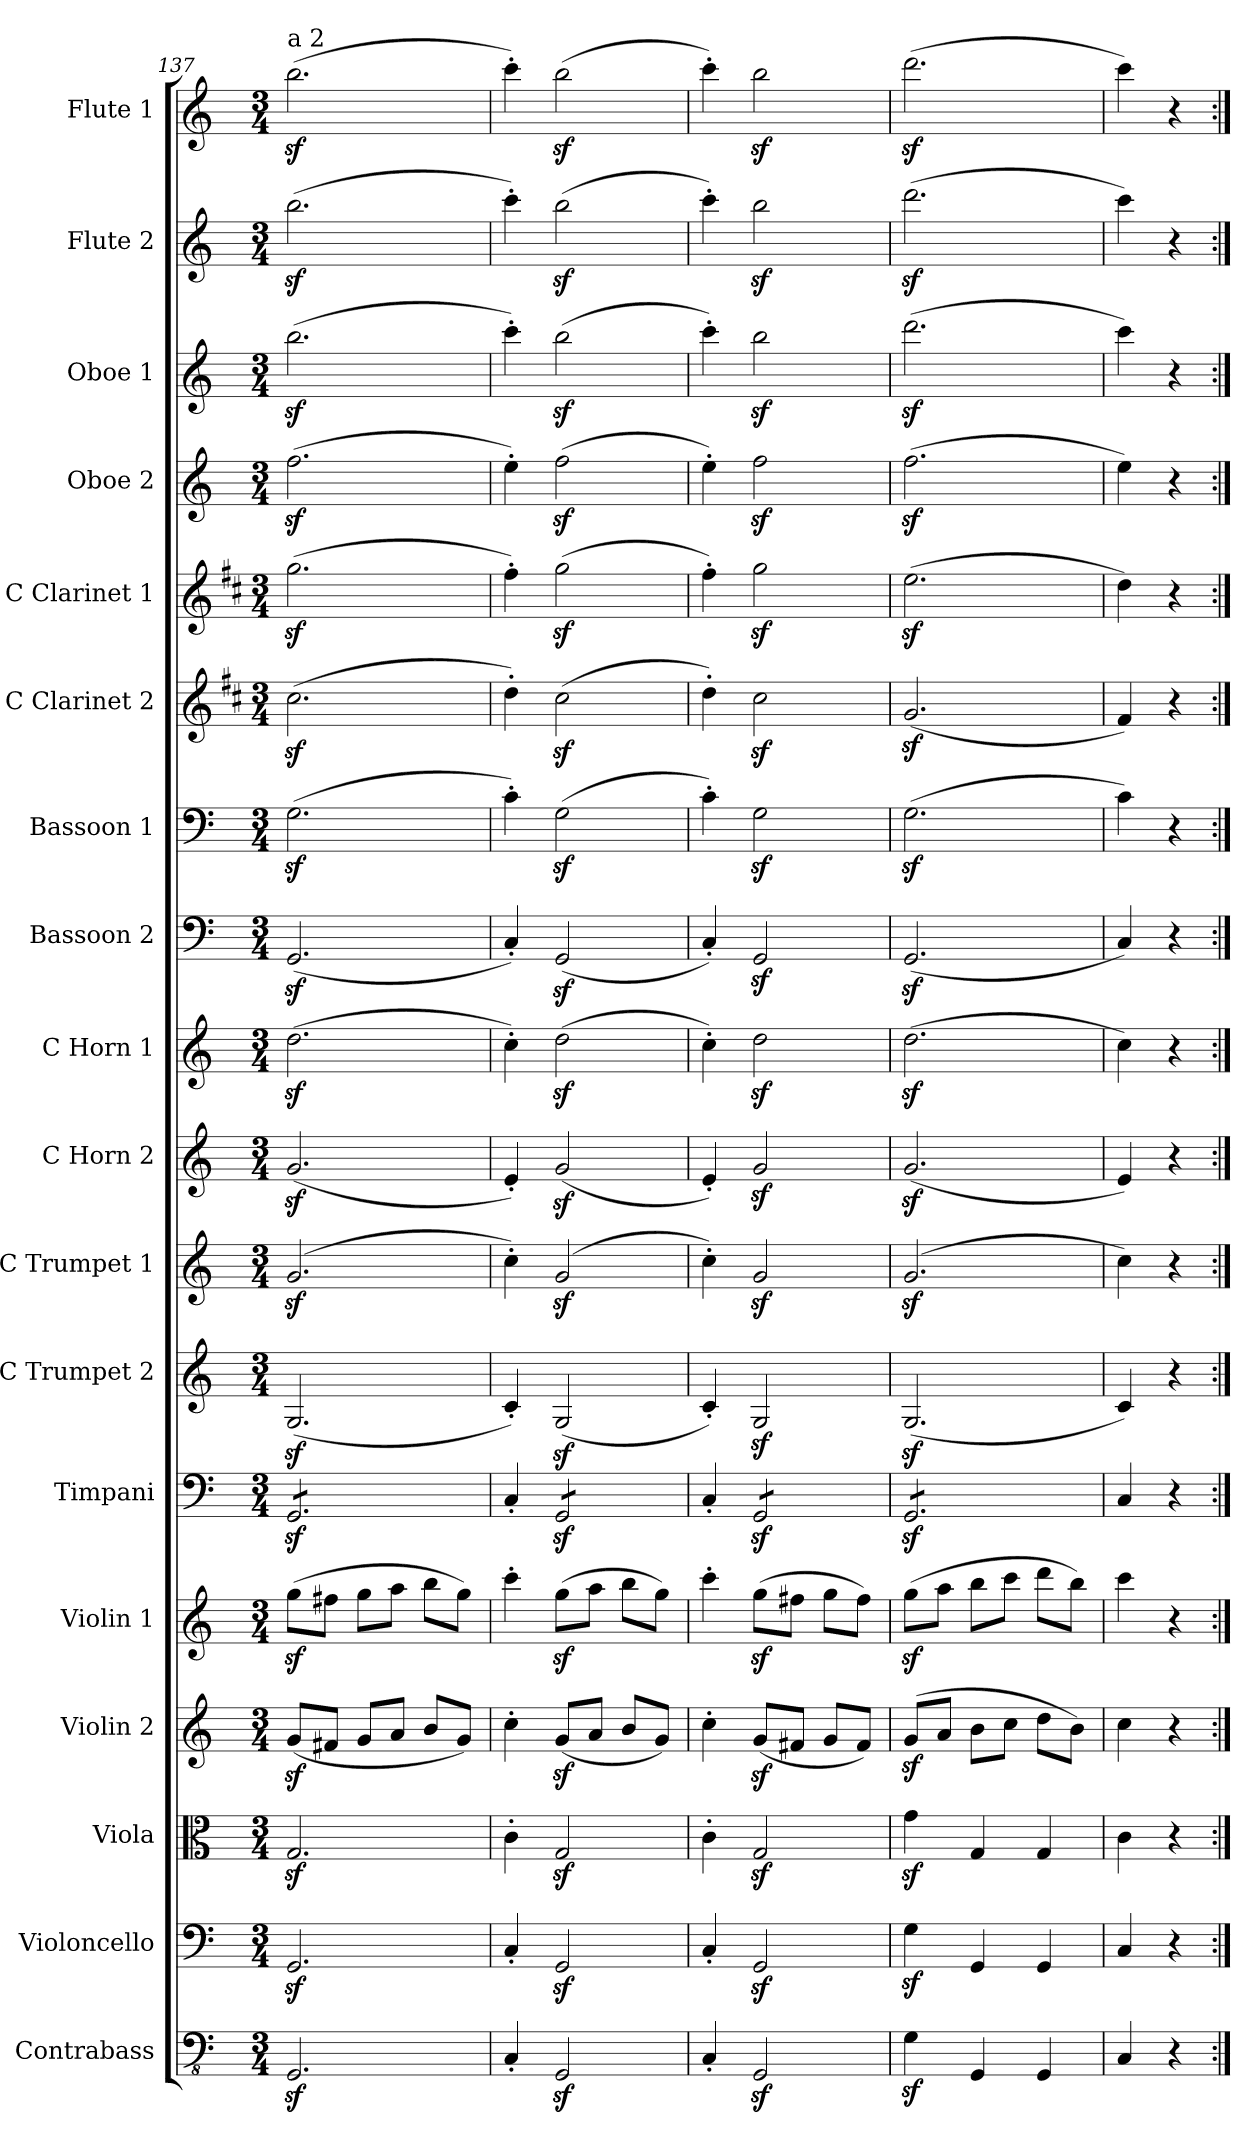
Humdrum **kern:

**kern	**kern	**kern	**kern	**kern	**kern	**kern	**kern	**kern	**kern	**kern	**kern	**kern	**kern	**kern	**kern	**kern	**kern
*part18	*part17	*part16	*part15	*part14	*part13	*part12	*part11	*part10	*part9	*part8	*part7	*part6	*part5	*part4	*part3	*part2	*part1
*staff18	*staff17	*staff16	*staff15	*staff14	*staff13	*staff12	*staff11	*staff10	*staff9	*staff8	*staff7	*staff6	*staff5	*staff4	*staff3	*staff2	*staff1
*I"Contrabass	*I"Violoncello	*I"Viola	*I"Violin 2	*I"Violin 1	*I"Timpani	*I"C Trumpet 2	*I"C Trumpet 1	*I"C Horn 2	*I"C Horn 1	*I"Bassoon 2	*I"Bassoon 1	*I"C Clarinet 2	*I"C Clarinet 1	*I"Oboe 2	*I"Oboe 1	*I"Flute 2	*I"Flute 1
*I'Cb	*I'Vc	*I'Vla	*I'Vln 2	*I'Vln 1	*I'Timp	*I'Tpt 2	*I'Tpt 1	*I'Hn 2	*I'Hn 1	*I'Bsn 2	*I'Bsn 1	*I'Cl.2	*I'Cl.1	*I'Ob 2	*I'Ob 1	*I'Fl 2	*I'Fl 1
*clefFv4	*clefF4	*clefC3	*clefG2	*clefG2	*clefF4	*clefG2	*clefG2	*clefG2	*clefG2	*clefF4	*clefF4	*clefG2	*clefG2	*clefG2	*clefG2	*clefG2	*clefG2
*	*	*	*	*	*	*	*	*ITrd7c12	*ITrd7c12	*	*	*ITrd1c2	*ITrd1c2	*	*	*	*
*k[]	*k[]	*k[]	*k[]	*k[]	*k[]	*k[]	*k[]	*k[]	*k[]	*k[]	*k[]	*k[]	*k[]	*k[]	*k[]	*k[]	*k[]
*M3/4	*M3/4	*M3/4	*M3/4	*M3/4	*M3/4	*M3/4	*M3/4	*M3/4	*M3/4	*M3/4	*M3/4	*M3/4	*M3/4	*M3/4	*M3/4	*M3/4	*M3/4
=137	=137	=137	=137	=137	=137	=137	=137	=137	=137	=137	=137	=137	=137	=137	=137	=137	=137
!	!	!	!	!	!	!	!	!	!	!	!	!	!	!	!	!	!LO:TX:a:t=a 2
*	*	*	*	*	*tremolo	*	*	*	*	*	*	*	*	*	*	*	*
2.GGGz</	2.GGz</	2.Gz</	(<8gz</L	(>8ggz<\L	8GGz</L	(<2.Gz</	(<2.gz</	(<2.Gz</	(>2.dz<\	(<2.GGz</	(>2.Gz<\	(>2.bz<\	(>2.ffz<\	(>2.ffz<\	(>2.bbz<\	(>2.bbz<\	(>2.bbz<\
.	.	.	8f#X/J	8ff#X\J	8GGz</	.	.	.	.	.	.	.	.	.	.	.	.
.	.	.	8g/L	8gg\L	8GGz</	.	.	.	.	.	.	.	.	.	.	.	.
.	.	.	8a/J	8aa\J	8GGz</	.	.	.	.	.	.	.	.	.	.	.	.
.	.	.	8b/L	8bb\L	8GGz</	.	.	.	.	.	.	.	.	.	.	.	.
.	.	.	8g/J)	8gg\J)	8GGz</J	.	.	.	.	.	.	.	.	.	.	.	.
*	*	*	*	*	*Xtremolo	*	*	*	*	*	*	*	*	*	*	*	*
=138	=138	=138	=138	=138	=138	=138	=138	=138	=138	=138	=138	=138	=138	=138	=138	=138	=138
4CC'/	4C'/	4c'\	4cc'\	4ccc'\	4C'/	4c'/)	4cc'\)	4E'/)	4c'\)	4C'/)	4c'\)	4cc'\)	4ee'\)	4ee'\)	4ccc'\)	4ccc'\)	4ccc'\)
*	*	*	*	*	*tremolo	*	*	*	*	*	*	*	*	*	*	*	*
2GGGz</	2GGz</	2Gz</	(<8gz</L	(>8ggz<\L	8GGz</L	(<2Gz</	(<2gz</	(<2Gz</	(>2dz<\	(<2GGz</	(>2Gz<\	(>2bz<\	(>2ffz<\	(>2ffz<\	(>2bbz<\	(>2bbz<\	(>2bbz<\
.	.	.	8a/J	8aa\J	8GGz</	.	.	.	.	.	.	.	.	.	.	.	.
.	.	.	8b/L	8bb\L	8GGz</	.	.	.	.	.	.	.	.	.	.	.	.
.	.	.	8g/J)	8gg\J)	8GGz</J	.	.	.	.	.	.	.	.	.	.	.	.
*	*	*	*	*	*Xtremolo	*	*	*	*	*	*	*	*	*	*	*	*
!!LO:PB:g=z
=139	=139	=139	=139	=139	=139	=139	=139	=139	=139	=139	=139	=139	=139	=139	=139	=139	=139
4CC'/	4C'/	4c'\	4cc'\	4ccc'\	4C'/	4c'/)	4cc'\)	4E'/)	4c'\)	4C'/)	4c'\)	4cc'\)	4ee'\)	4ee'\)	4ccc'\)	4ccc'\)	4ccc'\)
*	*	*	*	*	*tremolo	*	*	*	*	*	*	*	*	*	*	*	*
2GGGz</	2GGz</	2Gz</	(<8gz</L	(>8ggz<\L	8GGz</L	2Gz</	2gz</	2Gz</	2dz<\	2GGz</	2Gz<\	2bz<\	2ffz<\	2ffz<\	2bbz<\	2bbz<\	2bbz<\
.	.	.	8f#X/J	8ff#X\J	8GGz</	.	.	.	.	.	.	.	.	.	.	.	.
.	.	.	8g/L	8gg\L	8GGz</	.	.	.	.	.	.	.	.	.	.	.	.
.	.	.	8f#/J)	8ff#\J)	8GGz</J	.	.	.	.	.	.	.	.	.	.	.	.
=140	=140	=140	=140	=140	=140	=140	=140	=140	=140	=140	=140	=140	=140	=140	=140	=140	=140
4GGz<\	4Gz<\	4gz<\	(>8gz</L	(>8ggz<\L	8GGz</L	(<2.Gz</	(<2.gz</	(<2.Gz</	(>2.dz<\	(<2.GGz</	(>2.Gz<\	(<2.fz</	(>2.ddz<\	(>2.ffz<\	(>2.dddz<\	(>2.dddz<\	(>2.dddz<\
.	.	.	8a/J	8aa\J	8GGz</	.	.	.	.	.	.	.	.	.	.	.	.
4GGG/	4GG/	4G/	8b\L	8bb\L	8GGz</	.	.	.	.	.	.	.	.	.	.	.	.
.	.	.	8cc\J	8ccc\J	8GGz</	.	.	.	.	.	.	.	.	.	.	.	.
4GGG/	4GG/	4G/	8dd\L	8ddd\L	8GGz</	.	.	.	.	.	.	.	.	.	.	.	.
.	.	.	8b\J)	8bb\J)	8GGz</J	.	.	.	.	.	.	.	.	.	.	.	.
*	*	*	*	*	*Xtremolo	*	*	*	*	*	*	*	*	*	*	*	*
=141	=141	=141	=141	=141	=141	=141	=141	=141	=141	=141	=141	=141	=141	=141	=141	=141	=141
4CC/	4C/	4c\	4cc\	4ccc\	4C/	4c/)	4cc\)	4E/)	4c\)	4C/)	4c\)	4e/)	4cc\)	4ee\)	4ccc\)	4ccc\)	4ccc\)
4r	4r	4r	4r	4r	4r	4r	4r	4r	4r	4r	4r	4r	4r	4r	4r	4r	4r
=:|!	=:|!	=:|!	=:|!	=:|!	=:|!	=:|!	=:|!	=:|!	=:|!	=:|!	=:|!	=:|!	=:|!	=:|!	=:|!	=:|!	=:|!
*-	*-	*-	*-	*-	*-	*-	*-	*-	*-	*-	*-	*-	*-	*-	*-	*-	*-
